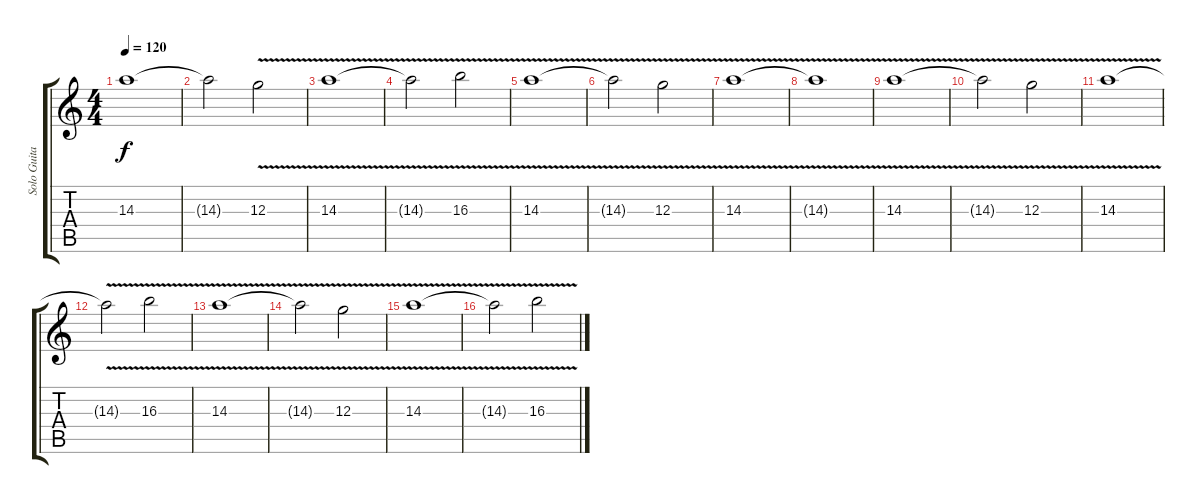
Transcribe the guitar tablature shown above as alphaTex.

\track ("Solo Guitar" "Solo Guita") {instrument distortionguitar}
\staff {score tabs}
\tuning (E4 B3 G3 D3 A2 E2) {hide}
\ts (4 4)
\tempo 120
\clef g2
\ks c
14.3.1{dy f} |
14.3{t}.2 12.3{v}.2 |
14.3{v}.1 |
14.3{t}.2 16.3{v}.2 |
14.3{v}.1 |
14.3{t}.2 12.3{v}.2 |
14.3{v}.1 |
14.3{t}.1 |
14.3{v}.1 |
14.3{t}.2 12.3{v}.2 |
14.3{v}.1 |
14.3{t}.2 16.3{v}.2 |
14.3{v}.1 |
14.3{t}.2 12.3{v}.2 |
14.3{v}.1 |
14.3{t}.2 16.3{v}.2
